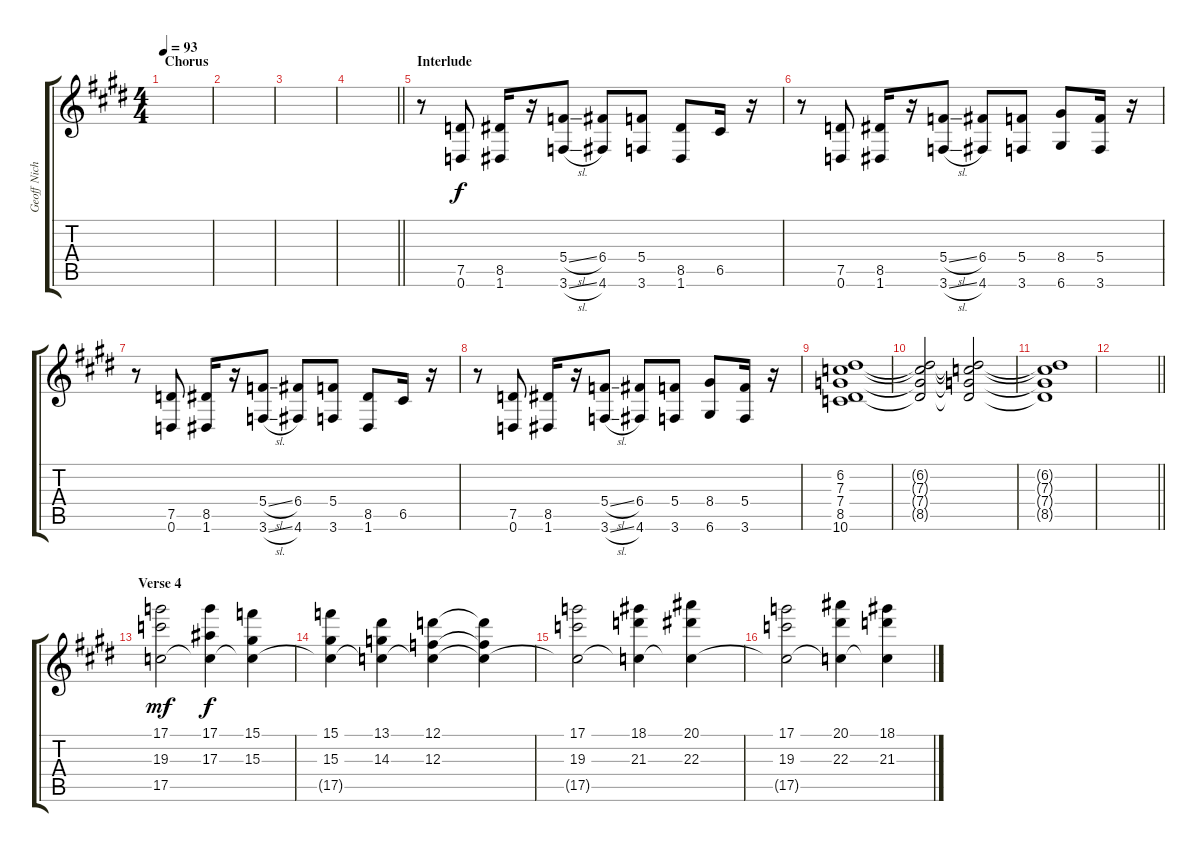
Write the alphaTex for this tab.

\track ("Geoff Nichols" "Geoff Nich") {instrument rockorgan}
\staff {score tabs}
\tuning (D5 A4 F4 C4 G3 D3) {hide}
\ts (4 4)
\section ("" "Chorus")
\tempo 93
\clef g2
\ks c#minor
|
|
|
\barLineRight lightlight
|
\section ("" "Interlude")
r.8{volume 10 instrument choiraahs} (7.5 0.6).8 (8.5 1.6).16 r.16 (5.4{sl} 3.6{sl}).8 (6.4 4.6).8 (5.4 3.6).8 (8.5 1.6).8 6.5.16 r.16 |
r.8 (7.5 0.6).8 (8.5 1.6).16 r.16 (5.4{sl} 3.6{sl}).8 (6.4 4.6).8 (5.4 3.6).8 (8.4 6.6).8 (5.4 3.6).16 r.16 |
r.8 (7.5 0.6).8 (8.5 1.6).16 r.16 (5.4{sl} 3.6{sl}).8 (6.4 4.6).8 (5.4 3.6).8 (8.5 1.6).8 6.5.16 r.16 |
r.8 (7.5 0.6).8 (8.5 1.6).16 r.16 (5.4{sl} 3.6{sl}).8 (6.4 4.6).8 (5.4 3.6).8 (8.4 6.6).8 (5.4 3.6).16 r.16 |
(6.2 7.3 7.4 8.5 10.6).1 |
(6.2{t} 7.3{t} 7.4{t} 8.5{t}).2 (6.2{t} 7.3{t} 7.4{t} 8.5{t}).2{volume 0} |
(6.2{t} 7.3{t} 7.4{t} 8.5{t}).1 |
\barLineRight lightlight
|
\section ("" "Verse 4")
(17.1 19.3 17.5).2{dy mf volume 9 instrument churchorgan} (17.1 17.3 17.5{t}).4{dy f} (15.1 15.3 17.5{t}).4 |
(15.1 15.3 17.5{t}).4 (13.1 14.3 17.5{t}).4 (12.1 12.3 17.5{t}).4 (12.1{t} 12.3{t} 17.5{t}).4 |
(17.1 19.3 17.5{t}).2 (18.1 21.3 17.5{t}).4 (20.1 22.3 17.5{t}).4 |
(17.1 19.3 17.5{t}).2 (20.1 22.3 17.5{t}).4 (18.1 21.3 17.5{t}).4
